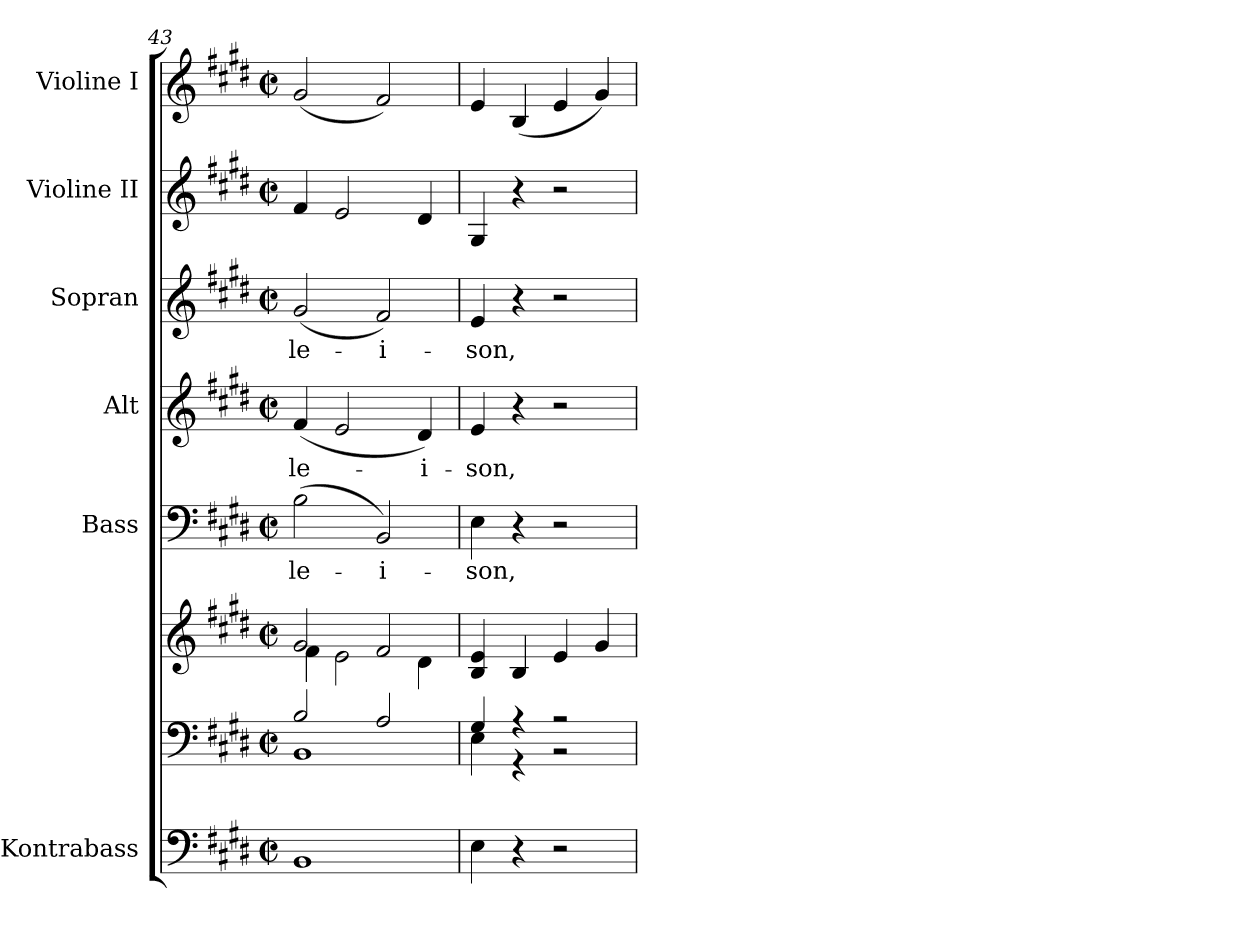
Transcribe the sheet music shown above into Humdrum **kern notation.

**kern	**kern	**kern	**kern	**text	**kern	**text	**kern	**text	**kern	**kern
*part7	*part6	*part6	*part5	*part5	*part4	*part4	*part3	*part3	*part2	*part1
*staff8	*staff7	*staff6	*staff5	*staff5	*staff4	*staff4	*staff3	*staff3	*staff2	*staff1
*I"Kontrabass	*	*	*I"Bass	*	*I"Alt	*	*I"Sopran	*	*I"Violine II	*I"Violine I
*I'Kb.	*	*	*I'B.	*	*I'A.	*	*I'S.	*	*I'Vl. II	*I'Vl. I
*clefF4	*clefF4	*clefG2	*clefF4	*	*clefG2	*	*clefG2	*	*clefG2	*clefG2
*ITrd7c12	*	*	*	*	*	*	*	*	*	*
*k[f#c#g#d#]	*k[f#c#g#d#]	*k[f#c#g#d#]	*k[f#c#g#d#]	*	*k[f#c#g#d#]	*	*k[f#c#g#d#]	*	*k[f#c#g#d#]	*k[f#c#g#d#]
*E:	*E:	*E:	*E:	*	*E:	*	*E:	*	*E:	*E:
*M2/2	*M2/2	*M2/2	*M2/2	*	*M2/2	*	*M2/2	*	*M2/2	*M2/2
*met(c|)	*met(c|)	*met(c|)	*met(c|)	*	*met(c|)	*	*met(c|)	*	*met(c|)	*met(c|)
=43	=43	=43	=43	=43	=43	=43	=43	=43	=43	=43
*	*^	*^	*	*	*	*	*	*	*	*
!	!	!	!	!	!	!LO:LY:b	!	!LO:LY:b	!	!LO:LY:b	!	!
1BBB	2B/	1BB	2g#/	4f#\	(>2B\	-le-	(<4f#/	-le-	(<2g#/	-le-	4f#/	(<2g#/
.	.	.	.	2e\	.	.	2e/	.	.	.	2e/	.
!	!	!	!	!	!	!LO:LY:b	!	!	!	!LO:LY:b	!	!
.	2A/	.	2f#/	.	2BB/)	-i-	.	.	2f#/)	-i-	.	2f#/)
!	!	!	!	!	!	!	!	!LO:LY:b	!	!	!	!
.	.	.	.	4d#\	.	.	4d#/)	-i-	.	.	4d#/	.
=44	=44	=44	=44	=44	=44	=44	=44	=44	=44	=44	=44	=44
!	!	!	!	!	!	!LO:LY:b	!	!LO:LY:b	!	!LO:LY:b	!	!
*	*	*	*v	*v	*	*	*	*	*	*	*	*
4EE\	4G#/	4E\	4B/ 4e/	4E\	-son,	4e/	-son,	4e/	-son,	4G#/	4e/
4r	4r	4r	4B/	4r	.	4r	.	4r	.	4r	(<4B/
2r	2r	2r	4e/	2r	.	2r	.	2r	.	2r	4e/
.	.	.	4g#/	.	.	.	.	.	.	.	4g#/)
*	*v	*v	*	*	*	*	*	*	*	*	*
=	=	=	=	=	=	=	=	=	=	=
*-	*-	*-	*-	*-	*-	*-	*-	*-	*-	*-
